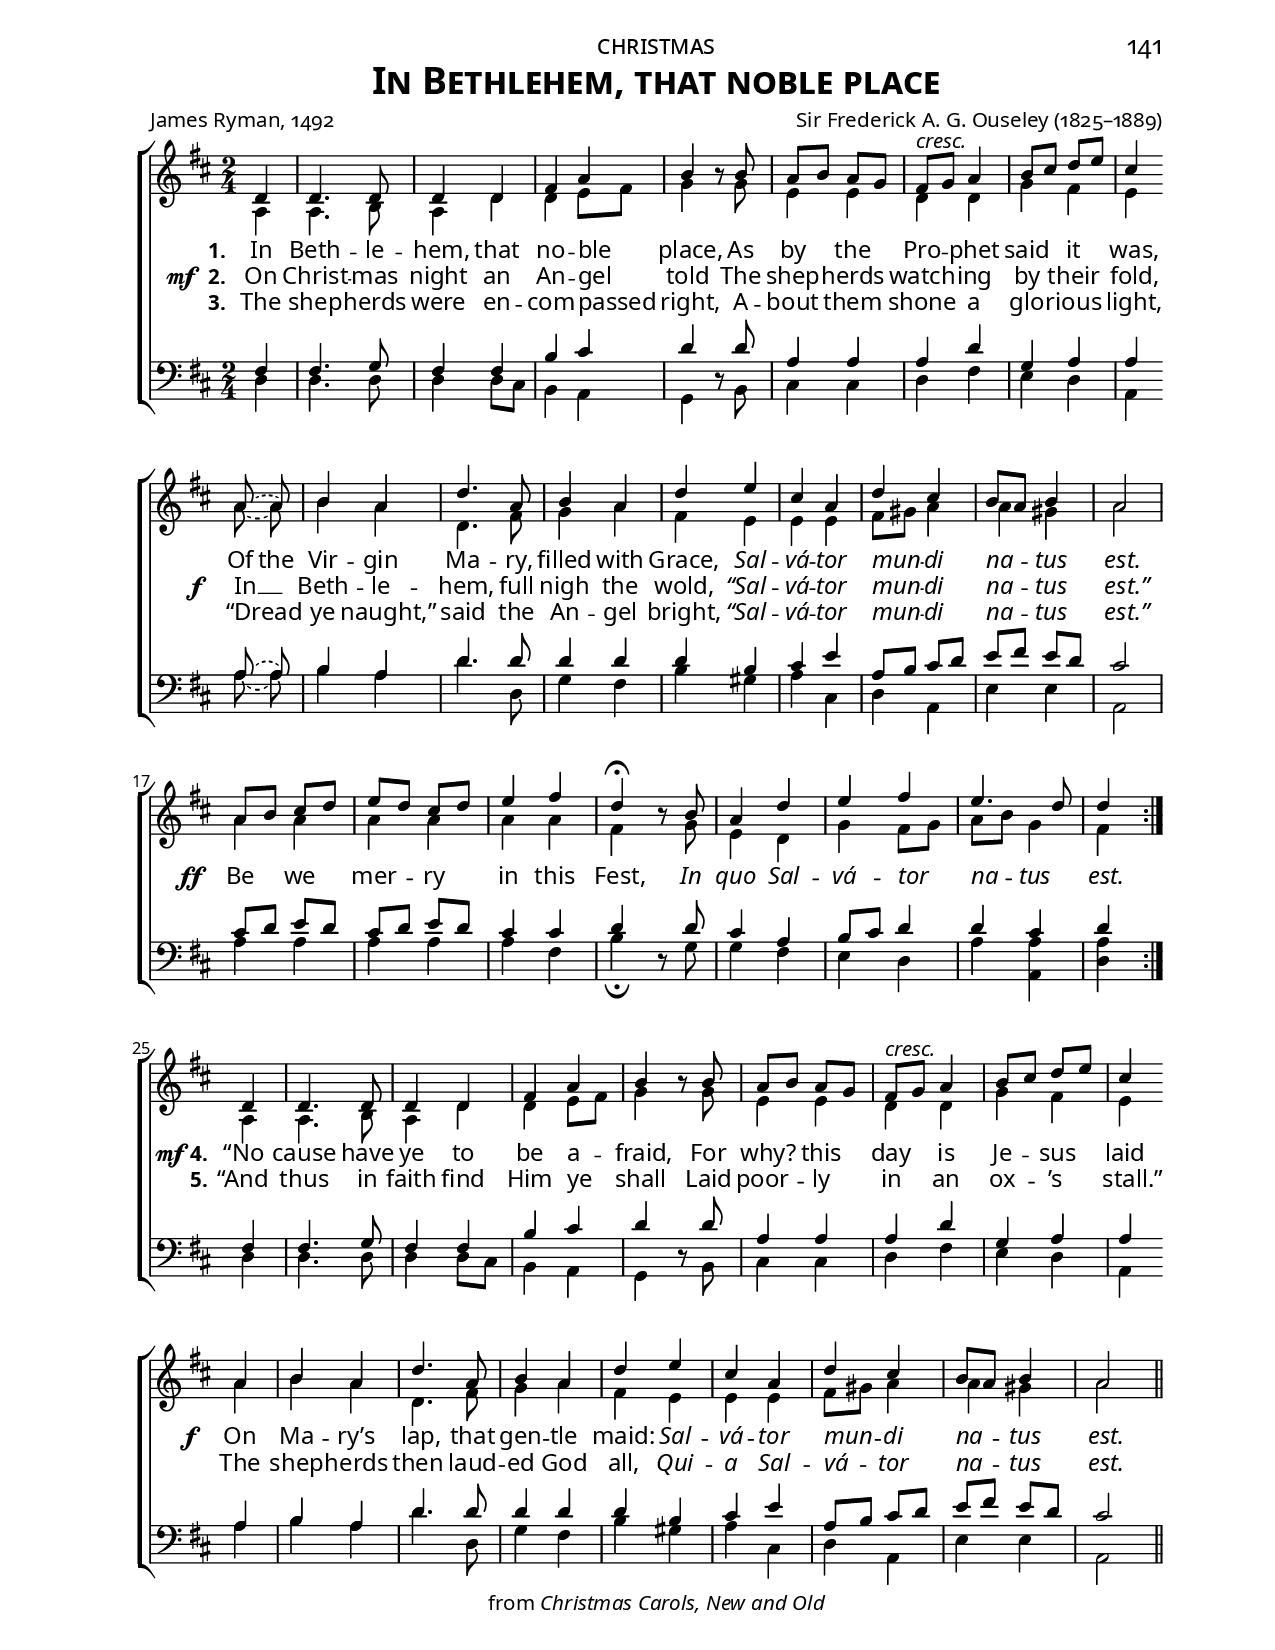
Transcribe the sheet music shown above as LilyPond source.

\version "2.14.2"
\include "util.ly"
\header {
  title = \markup{\override #'(font-name . "Garamond Premier Pro Semibold"){ \abs-fontsize #18 \smallCapsOldStyle"In Bethlehem, that noble place"}}
  poet = \markup\oldStyleNum"James Ryman, 1492"
  composer = \markup\oldStyleNum"Sir Frederick A. G. Ouseley (1825–1889)"
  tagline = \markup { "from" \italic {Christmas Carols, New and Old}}
}
\paper {
  %print-all-headers = ##t
  paper-height = 11\in
  paper-width = 8.5\in
  indent = 0\in
  %system-system-spacing = #'((basic-distance . 10) (padding . 0))
  system-system-spacing =
    #'((basic-distance . 0)
       (minimum-distance . 0)
       (padding . -15)
       (stretchability . 100))
  ragged-last-bottom = ##f
  ragged-bottom = ##f
  two-sided = ##t
  inner-margin = 1\in
  outer-margin = 0.75\in
  top-margin = 0.26\in
  bottom-margin = 0.25\in
  first-page-number = #141
  print-first-page-number = ##t
  headerLine = \markup{\override #'(font-name . "Garamond Premier Pro") \smallCapsOldStyle"christmas"}
  oddHeaderMarkup = \markup\fill-line{
     \override #'(font-name . "Garamond Premier Pro")\abs-fontsize #12.5
     \combine 
        \fill-line{"" \on-the-fly #print-page-number-check-first
        \oldStylePageNum""
        }
        \fill-line{\headerLine}
  }
  evenHeaderMarkup = \markup {
     \override #'(font-name . "Garamond Premier Pro")\abs-fontsize #12.5
     \combine
        \on-the-fly #print-page-number-check-first
        \oldStylePageNum""
        \fill-line{\headerLine}
  }
}
#(set-global-staff-size 18) \paper{ #(define fonts (make-pango-font-tree "Garamond Premier Pro" "Garamond Premier Pro" "Garamond Premier Pro" (/ 18 20))) }
global = {
  \key d \major
  \time 2/4
  \autoBeamOff
  \override DynamicLineSpanner #'staff-padding = #0.0
  \override DynamicLineSpanner #'Y-extent = #'(-1 . 1)
}

sopMusic = \relative c' {
  \partial 4 d4 |
  d4. d8 |
  d4 d |
  fis a |
  b b8\rest b |
  a[ b] a[ g] |
  
  fis[^\markup\italic"cresc." g] a4 |
  b8[ cis] d[ e] |
  cis4 \bar""\break \slurDashed a8( a) |
  b4 a |
  d4. a8 |
  b4 a |
  
  d e |
  cis a |
  d cis |
  b8[ a] b4 |
  a2 | \break
  a8[ b] cis[ d] |
  
  e[ d] cis[ d] |
  e4 fis |
  d\fermata b8\rest b |
  a4 d |
  e fis |
  e4. d8 |
  \partial 4 d4 \bar ":|." \break
  
  
  
  \partial 4 d,4 |
  d4. d8 |
  d4 d |
  fis a |
  b b8\rest b |
  a[ b] a[ g] |
  
  fis[^\markup\italic"cresc." g] a4 |
  b8[ cis] d[ e] |
  cis4 \bar""\break a4 |
  b4 a |
  d4. a8 |
  b4 a |
  
  d e |
  cis a |
  d cis |
  b8[ a] b4 |
  a2 \bar "||"
}
sopWords = \lyricmode {
  
}

altoMusic = \relative c' {
  a4 |
  a4. b8 |
  a4 d |
  d e8[ fis] |
  g4 s8 g |
  e4 e |
  
  d d |
  g fis |
  e \slurDashed a8( a) |
  b4 a |
  d,4. fis8 |
  g4 a |
  
  fis e |
  e e |
  fis8[ gis] a4 |
  a gis |
  a2 |
  a4 a |
  
  a a |
  a a 
  fis s8 g |
  e4 d |
  g fis8[ g] |
  a[ b] g4 |
  fis4 |
  
  
  
  a,4 |
  a4. b8 |
  a4 d |
  d e8[ fis] |
  g4 s8 g |
  e4 e |
  
  d d |
  g fis |
  e a4 |
  b4 a |
  d,4. fis8 |
  g4 a |
  
  fis e |
  e e |
  fis8[ gis] a4 |
  a gis |
  a2 |
}
altoWords = {
  \dropLyricsV
  \lyricmode {
    \set stanza = #"1. "
    In Beth -- le -- hem, that no -- ble place,
    As by the Pro -- phet said it was,
    \set ignoreMelismata = ##t
    Of the
    \unset ignoreMelismata
    Vir -- gin Ma -- ry, filled with Grace,
    \markup\italic Sal -- \markup\italic vá -- \markup\italic tor \markup\italic mun --
    \set associatedVoice = "sopranos"
    \markup\italic di \markup\italic na -- \markup\italic tus
    \unset associatedVoice
    \markup\italic est.
    
  }
  \set stanza = \markup\dynamic"ff  "
  \lyricmode {
    Be we mer -- ry in this Fest,
    \markup\italic In \markup\italic quo \markup\italic Sal -- \markup\italic vá -- \markup\italic tor \markup\italic na -- \markup\italic tus \markup\italic est.
    
  }
  \set stanza = \markup{\dynamic" mf" "4."}
  \lyricmode{
    “No cause have ye to be a -- fraid,
    For why? this day is Je -- sus laid
  }
  \set stanza = \markup\dynamic"f  "
  \lyricmode{
    On Ma -- ry’s lap, that gen -- tle maid:
    \markup\italic Sal -- \markup\italic vá -- \markup\italic tor \markup\italic mun --
    \set associatedVoice = "sopranos"
    \markup\italic di \markup\italic na -- \markup\italic tus \markup\italic est.
    \unset associatedVoice
  }
}
altoWordsII = {
  \dropLyricsV
  \set stanza = \markup{\dynamic"mf " "2. "}
  \lyricmode {
    On Christ -- mas night an An -- gel told
    The shep -- herds watch -- ing by their fold,
  }
  \set stanza = \markup\dynamic"f  "
  \lyricmode{
    In __ Beth -- le -- hem, full nigh the wold,
    \markup\italic “Sal -- \markup\italic vá -- \markup\italic tor \markup\italic mun --
    \set associatedVoice = "sopranos"
    \markup\italic di \markup\italic na -- \markup\italic tus \markup\italic est.”
    \unset associatedVoice
    
    \repeat unfold 15 \skip1
    
    \set stanza = #"5."
    “And thus in faith find Him ye shall
    Laid poor -- ly in an ox -- ’s stall.”
    The shep -- herds then laud -- ed God all,
    \markup\italic Qui -- \markup\italic a \markup\italic Sal -- \markup\italic vá --
    \set associatedVoice = "sopranos"
    \markup\italic tor \markup\italic na -- \markup\italic tus \markup\italic est.
    \unset associatedVoice
  }
}
altoWordsIII = \lyricmode {
  \dropLyricsV
  \set stanza = #"3. "
  The shep -- herds were en -- com -- passed right,
  A -- bout them shone a glo -- rious light,
  “Dread ye naught,” said the An -- gel bright,
  \markup\italic “Sal -- \markup\italic vá -- \markup\italic tor \markup\italic mun --
  \set associatedVoice = "sopranos"
  \markup\italic di \markup\italic na -- \markup\italic tus \markup\italic est.”
  
}
altoWordsIV = \lyricmode {
}
altoWordsV = \lyricmode {
}
altoWordsVI = \lyricmode {
  \set stanza = #"6. "
  \set ignoreMelismata = ##t
}
tenorMusic = \relative c' {
  fis,4 |
  fis4. g8 |
  fis4 fis |
  b cis |
  d4 s8 d |
  a4 a |
  
  a d |
  g, a |
  a \slurDashed a8( a) |
  b4 a |
  d4. d8 |
  d4 d |
  
  d b |
  cis e |
  a,8[ b] cis[ d] |
  e[ fis] e[ d] |
  cis2 |
  cis8[ d] e[ d] |
  
  cis[ d] e[ d] |
  cis4 cis |
  d s8 d |
  cis4 a |
  b8[ cis] d4 |
  d cis |
  d |
  
  
  
  fis,4 |
  fis4. g8 |
  fis4 fis |
  b cis |
  d4 s8 d |
  a4 a |
  
  a d |
  g, a |
  a a4 |
  b4 a |
  d4. d8 |
  d4 d |
  
  d b |
  cis e |
  a,8[ b] cis[ d] |
  e[ fis] e[ d] |
  cis2 |
}
tenorWords = \lyricmode {

}

bassMusic = \relative c {
  d4 |
  d4. d8 |
  d4 d8[ cis] |
  b4 a |
  g4 d'8\rest b |
  cis4 cis |
  
  d fis |
  e d |
  a \slurDashed a'8( a) |
  b4 a |
  d4. d,8 |
  g4 fis |
  
  b gis |
  a cis, |
  d a |
  e' e |
  a,2 |
  a'4 a |
  
  a a |
  a fis |
  b\fermata d,8\rest g |
  g4 fis |
  e d |
  a' <a a,> |
  <a d,> |
  
  
  
  d,4 |
  d4. d8 |
  d4 d8[ cis] |
  b4 a |
  g4 d'8\rest b |
  cis4 cis |
  
  d fis |
  e d |
  a a'4 |
  b4 a |
  d4. d,8 |
  g4 fis |
  
  b gis |
  a cis, |
  d a |
  e' e |
  a,2 |
}
bassWords = \lyricmode {

}

pianoRH = \relative c' {
  
}
pianoLH = \relative c' {
  
}

\score {
  <<
   \new ChoirStaff <<
%    \new Lyrics = sopranos \with { \override VerticalAxisGroup #'nonstaff-relatedstaff-spacing = #'((basic-distance . 1)) }
    \new Staff = women <<
      \new Voice = "sopranos" { \voiceOne << \global \sopMusic >> }
      \new Voice = "altos" { \voiceTwo << \global \altoMusic >> }
    >>
   \new Staff = men <<
      \clef bass
      \new Voice = "tenors" { \voiceOne << \global \tenorMusic >> }
      \new Voice = "basses" { \voiceTwo << \global \bassMusic >> }
    >>
    \new Lyrics \with { alignAboveContext = #"women" \override VerticalAxisGroup #'nonstaff-relatedstaff-spacing = #'((basic-distance . 1))} \lyricsto "sopranos" \sopWords
     \new Lyrics = "altosVI"  \with { alignBelowContext = #"women" \override VerticalAxisGroup #'nonstaff-relatedstaff-spacing = #'((basic-distance . 1))} \lyricsto "altos" \altoWordsVI
    \new Lyrics = "altosV"  \with { alignBelowContext = #"women" \override VerticalAxisGroup #'nonstaff-relatedstaff-spacing = #'((basic-distance . 1))} \lyricsto "altos" \altoWordsV
    \new Lyrics = "altosIV"  \with { alignBelowContext = #"women" \override VerticalAxisGroup #'nonstaff-relatedstaff-spacing = #'((basic-distance . 1))} \lyricsto "altos" \altoWordsIV
    \new Lyrics = "altosIII"  \with { alignBelowContext = #"women" \override VerticalAxisGroup #'nonstaff-relatedstaff-spacing = #'((basic-distance . 1))} \lyricsto "altos" \altoWordsIII
    \new Lyrics = "altosII"  \with { alignBelowContext = #"women" \override VerticalAxisGroup #'nonstaff-relatedstaff-spacing = #'((basic-distance . 1))} \lyricsto "altos" \altoWordsII
    \new Lyrics = "altos"  \with { alignBelowContext = #"women" \override VerticalAxisGroup #'nonstaff-relatedstaff-spacing = #'((basic-distance . 1)) } \lyricsto "altos" \altoWords
    \new Lyrics \with { alignAboveContext = #"men" \override VerticalAxisGroup #'nonstaff-relatedstaff-spacing = #'((basic-distance . 1)) } \lyricsto "tenors" \tenorWords
    \new Lyrics \with { alignBelowContext = #"men" \override VerticalAxisGroup #'nonstaff-relatedstaff-spacing = #'((basic-distance . 1)) } \lyricsto "basses" \bassWords
  >>
%    \new PianoStaff << \new Staff { \new Voice { \pianoRH } } \new Staff { \clef "bass" \pianoLH } >>
  >>
  \layout {
  \context {
    \Lyrics
    \override LyricText #'font-size = #1.3
  }
    \context {
      \Score
      %\override SpacingSpanner #'base-shortest-duration = #(ly:make-moment 1 8)
      %\override SpacingSpanner #'common-shortest-duration = #(ly:make-moment 1 4)
    }
    \context {
      % Remove all empty staves
      % \Staff \RemoveEmptyStaves \override VerticalAxisGroup #'remove-first = ##t
    }
    \context {
      \Lyrics
      \override LyricText #'X-offset = #center-on-word
    }
  }
}

